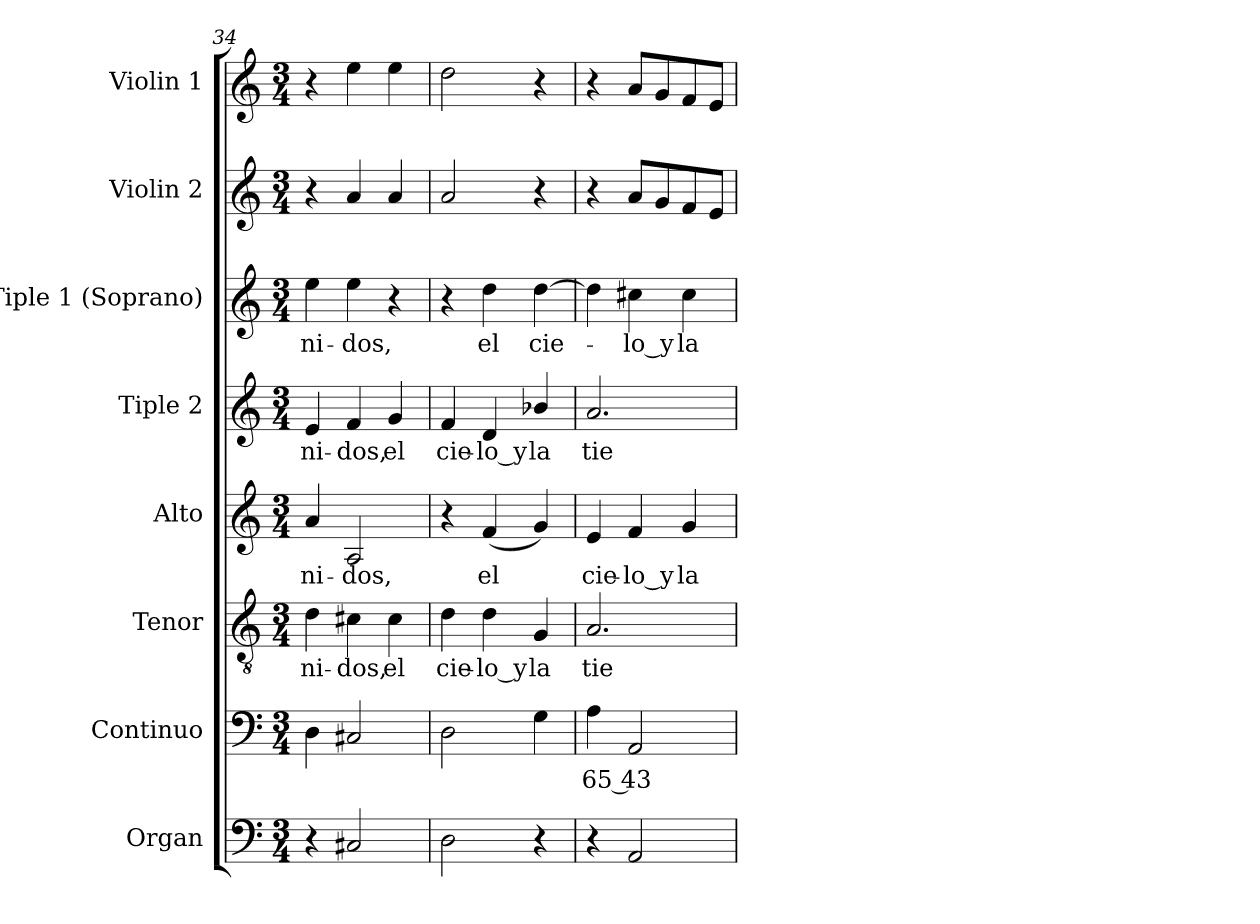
**kern	**text	**kern	**text	**kern	**text	**kern	**text	**kern	**text	**kern	**text	**kern	**kern
*part8	*part8	*part7	*part7	*part6	*part6	*part5	*part5	*part4	*part4	*part3	*part3	*part2	*part1
*staff8	*staff8	*staff7	*staff7	*staff6	*staff6	*staff5	*staff5	*staff4	*staff4	*staff3	*staff3	*staff2	*staff1
*I"Organ	*	*I"Continuo	*	*I"Tenor	*	*I"Alto	*	*I"Tiple 2	*	*I"Tiple 1 (Soprano)	*	*I"Violin 2	*I"Violin 1
*I'Org.	*	*I'Cont.	*	*I'T.	*	*I'A.	*	*	*	*I'S	*	*I'Vln. 2	*I'Vln. 1
*clefF4	*	*clefF4	*	*clefGv2	*	*clefG2	*	*clefG2	*	*clefG2	*	*clefG2	*clefG2
*	*	*	*	*ITrd7c12	*	*	*	*	*	*	*	*	*
*k[]	*	*k[]	*	*k[]	*	*k[]	*	*k[]	*	*k[]	*	*k[]	*k[]
*C:	*	*C:	*	*C:	*	*C:	*	*C:	*	*C:	*	*C:	*C:
*M3/4	*	*M3/4	*	*M3/4	*	*M3/4	*	*M3/4	*	*M3/4	*	*M3/4	*M3/4
=34	=34	=34	=34	=34	=34	=34	=34	=34	=34	=34	=34	=34	=34
!	!	!	!	!	!LO:LY:b:color=#000000	!	!	!	!	!	!	!	!
!	!	!	!	!	!	!	!LO:LY:b:color=#000000	!	!	!	!	!	!
!	!	!	!	!	!	!	!	!	!LO:LY:b:color=#000000	!	!	!	!
!	!	!	!	!	!	!	!	!	!	!	!LO:LY:b:color=#000000	!	!
4r	.	4Di\	.	4Di\	-ni-	4ai/	-ni-	4ei/	-ni-	4eei\	-ni-	4r	4r
!	!	!	!	!	!LO:LY:b:color=#000000	!	!	!	!	!	!	!	!
!	!	!	!	!	!	!	!LO:LY:b:color=#000000	!	!	!	!	!	!
!	!	!	!	!	!	!	!	!	!LO:LY:b:color=#000000	!	!	!	!
!	!	!	!	!	!	!	!	!	!	!	!LO:LY:b:color=#000000	!	!
2C#Xi/	.	2C#Xi/	.	4C#Xi\	-dos,	2Ai/	-dos,	4fi/	-dos,	4eei\	-dos,	4ai/	4eei\
!	!	!	!	!	!LO:LY:b:color=#000000	!	!	!	!	!	!	!	!
!	!	!	!	!	!	!	!	!	!LO:LY:b:color=#000000	!	!	!	!
.	.	.	.	4C#i\	el	.	.	4gi/	el	4r	.	4ai/	4eei\
=35	=35	=35	=35	=35	=35	=35	=35	=35	=35	=35	=35	=35	=35
!	!	!	!	!	!LO:LY:b:color=#000000	!	!	!	!	!	!	!	!
!	!	!	!	!	!	!	!	!	!LO:LY:b:color=#000000	!	!	!	!
2Di\	.	2Di\	.	4Di\	cie-	4r	.	4fi/	cie-	4r	.	2ai/	2ddi\
!	!	!	!	!	!LO:LY:b:color=#000000	!	!	!	!	!	!	!	!
!	!	!	!	!	!	!	!LO:LY:b:color=#000000	!	!	!	!	!	!
!	!	!	!	!	!	!	!	!	!LO:LY:b:color=#000000	!	!	!	!
!	!	!	!	!	!	!	!	!	!	!	!LO:LY:b:color=#000000	!	!
.	.	.	.	4Di\	-lo_y	(4fi/	el	4di/	-lo_y	4ddi\	el	.	.
!	!	!	!	!	!LO:LY:b:color=#000000	!	!	!	!	!	!	!	!
!	!	!	!	!	!	!	!	!	!LO:LY:b:color=#000000	!	!	!	!
!	!	!	!	!	!	!	!	!	!	!	!LO:LY:b:color=#000000	!	!
4r	.	4Gi\	.	4GGi/	la	4gi/)	.	4b-Xi/	la	[4ddi\	cie-	4r	4r
=36	=36	=36	=36	=36	=36	=36	=36	=36	=36	=36	=36	=36	=36
!	!LO:LY:b:color=#000000	!	!	!	!	!	!	!	!	!	!	!	!
!	!	!	!LO:LY:b:color=#000000	!	!	!	!	!	!	!	!	!	!
!	!	!	!	!	!LO:LY:b:color=#000000	!	!	!	!	!	!	!	!
!	!	!	!	!	!	!	!LO:LY:b:color=#000000	!	!	!	!	!	!
!	!	!	!	!	!	!	!	!	!LO:LY:b:color=#000000	!	!	!	!
4r	65 43	4Ai\	65 43	2.AAi/	tie-	4ei/	cie-	2.ai/	tie-	4ddi\]	.	4r	4r
!	!	!	!	!	!	!	!LO:LY:b:color=#000000	!	!	!	!	!	!
!	!	!	!	!	!	!	!	!	!	!	!LO:LY:b:color=#000000	!	!
2AAi/	.	2AAi/	.	.	.	4fi/	-lo_y	.	.	4cc#Xi\	-lo_y	8ai/L	8ai/L
.	.	.	.	.	.	.	.	.	.	.	.	8gi/	8gi/
!	!	!	!	!	!	!	!LO:LY:b:color=#000000	!	!	!	!	!	!
!	!	!	!	!	!	!	!	!	!	!	!LO:LY:b:color=#000000	!	!
.	.	.	.	.	.	4gi/	la	.	.	4cc#i\	la	8fi/	8fi/
.	.	.	.	.	.	.	.	.	.	.	.	8ei/J	8ei/J
=	=	=	=	=	=	=	=	=	=	=	=	=	=
*-	*-	*-	*-	*-	*-	*-	*-	*-	*-	*-	*-	*-	*-
